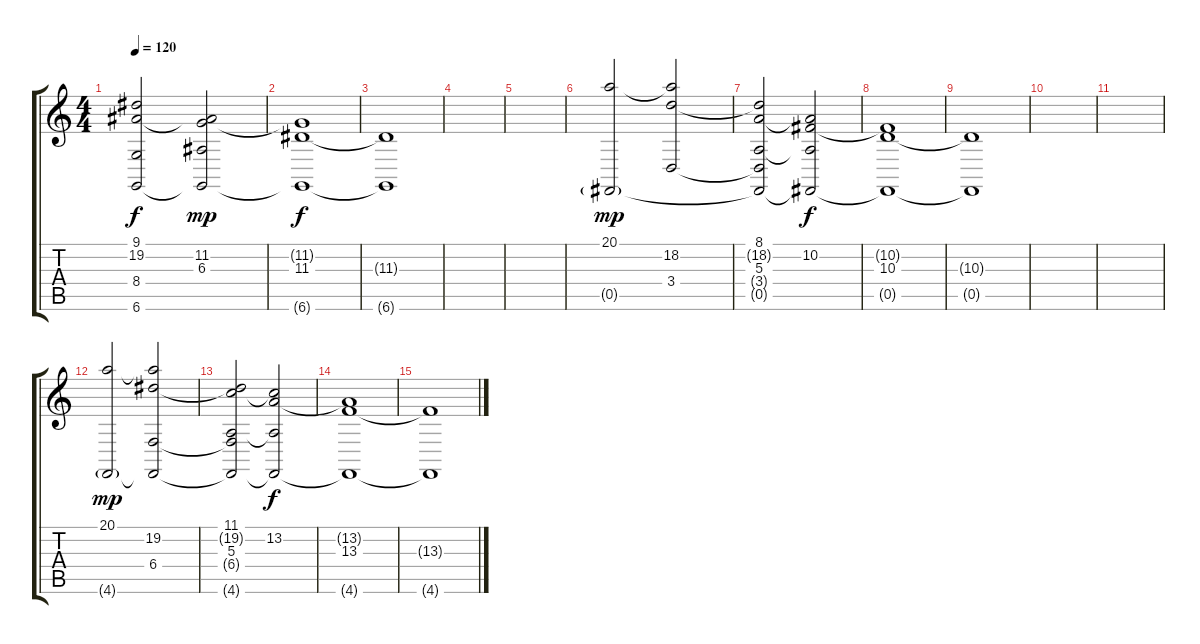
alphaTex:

\track "" {instrument orchestralharp}
\staff {score tabs}
\tuning (Db4 Ab3 E3 B2 Gb2 Db2) {hide}
\ts (4 4)
\tempo 120
\clef g2
\ks c
(9.1 19.2{t} 8.4{t} 6.6{t}).2{dy f} (9.1{t} 11.2 6.3 6.6{t}).2{dy mp} |
(11.2{t} 11.3 6.6{t}).1{dy f} |
(11.3{t} 6.6{t}).1 |
|
|
(20.1 0.5{g}).2{dy mp} (20.1{t} 18.2 3.4).2 |
(8.1 18.2{t} 5.3 3.4{t} 0.5{t}).2 (8.1{t} 10.2 5.3{t} 0.5{t}).2{dy f} |
(10.2{t} 10.3 0.5{t}).1 |
(10.3{t} 0.5{t}).1 |
|
|
(20.1 4.6{g}).2{dy mp} (20.1{t} 19.2 6.4 4.6{t}).2 |
(11.1 19.2{t} 5.3 6.4{t} 4.6{t}).2 (11.1{t} 13.2 5.3{t} 4.6{t}).2{dy f} |
(13.2{t} 13.3 4.6{t}).1 |
(13.3{t} 4.6{t}).1
